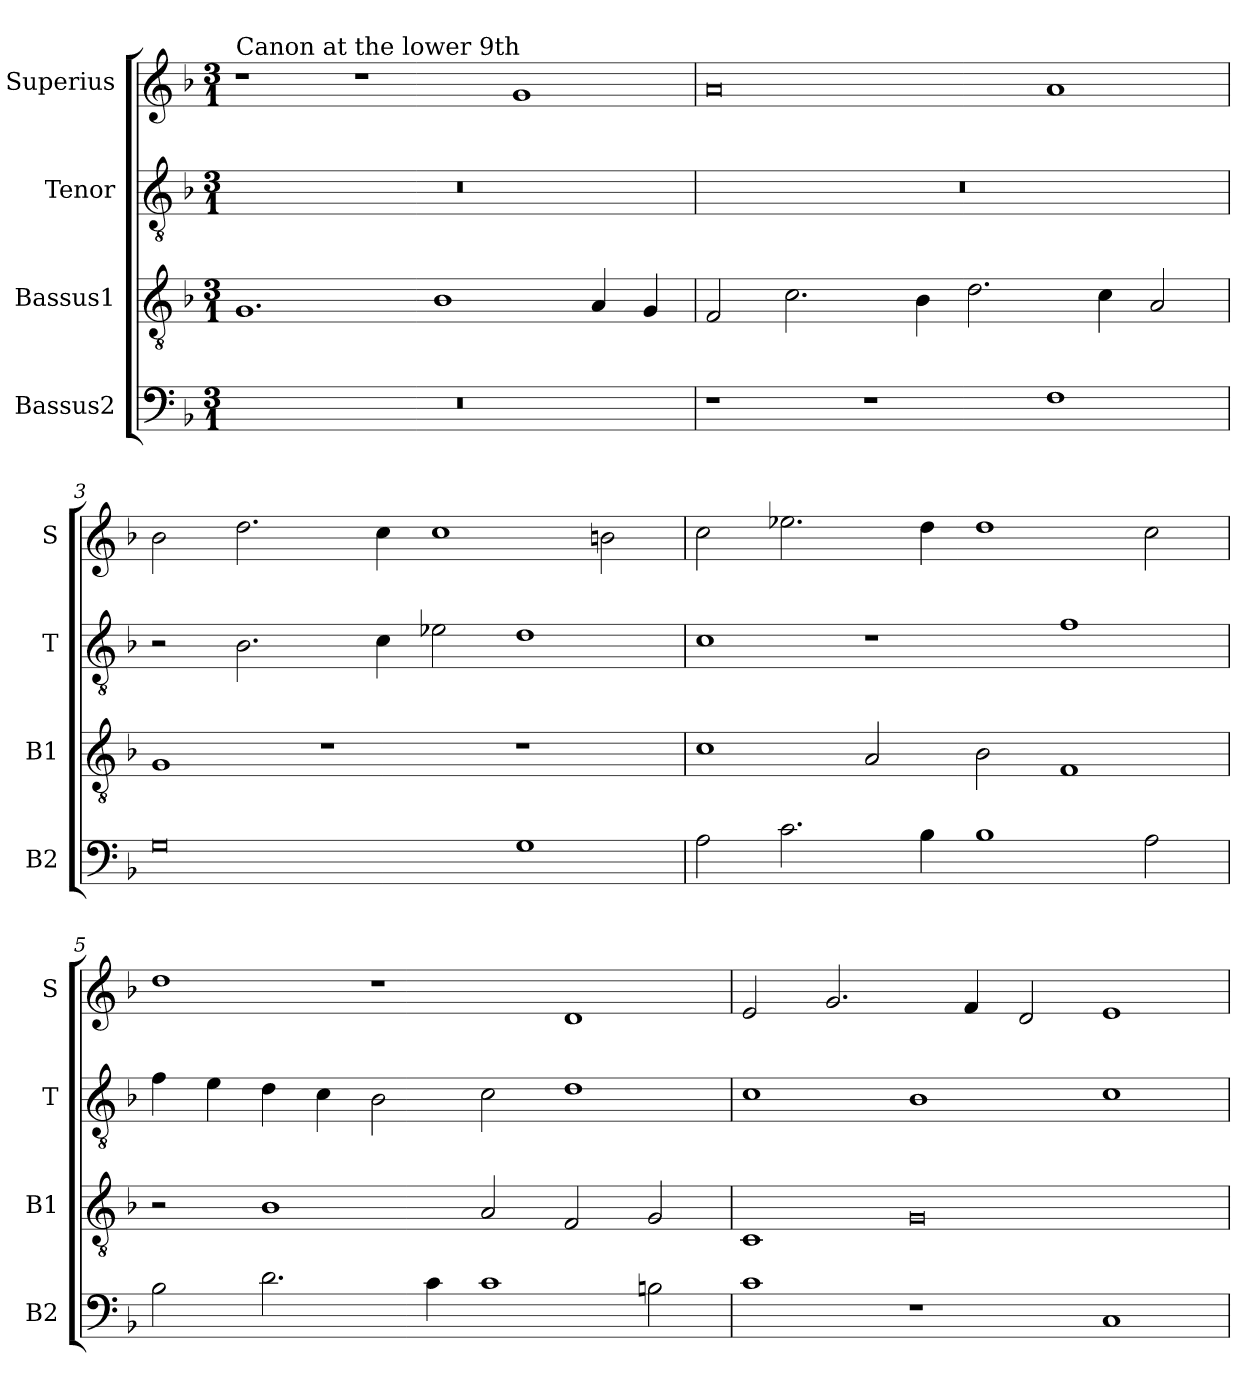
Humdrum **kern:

**kern	**kern	**kern	**kern
*part4	*part3	*part2	*part1
*staff4	*staff3	*staff2	*staff1
*I"Bassus2	*I"Bassus1	*I"Tenor	*I"Superius
*I'B2	*I'B1	*I'T	*I'S
*clefF4	*clefGv2	*clefGv2	*clefG2
*k[b-]	*k[b-]	*k[b-]	*k[b-]
*M3/1	*M3/1	*M3/1	*M3/1
=1	=1	=1	=1
!	!	!	!LO:TX:a:t=Canon at the lower 9th
0.r	1.G	0.r	1r
.	.	.	1r
.	1B-	.	.
.	.	.	1g
.	4A/	.	.
.	4G/	.	.
=2	=2	=2	=2
1r	2F/	0.r	0a
.	2.c\	.	.
1r	.	.	.
.	4B-\	.	.
.	2.d\	.	.
1F	.	.	1a
.	4c\	.	.
.	2A/	.	.
=3	=3	=3	=3
0G	1G	2r	2b-\
.	.	2.B-\	2.dd\
.	1r	.	.
.	.	4c\	4cc\
.	.	2e-X\	1cc
1G	1r	1d	.
.	.	.	2bn\
=4	=4	=4	=4
2A\	1c	1c	2cc\
2.c\	.	.	2.ee-X\
.	2A/	1r	.
4B-\	.	.	4dd\
1B-	2B-\	.	1dd
.	1F	1f	.
2A\	.	.	2cc\
=5	=5	=5	=5
2B-\	2r	4f\	1dd
.	.	4e\	.
2.d\	1B-	4d\	.
.	.	4c\	.
.	.	2B-\	1r
4c\	.	.	.
1c	2A/	2c\	.
.	2F/	1d	1d
2Bn\	2G/	.	.
=6	=6	=6	=6
1c	1C	1c	2e/
.	.	.	2.g/
1r	0G	1B-	.
.	.	.	4f/
.	.	.	2d/
1C	.	1c	1e
=	=	=	=
*-	*-	*-	*-
